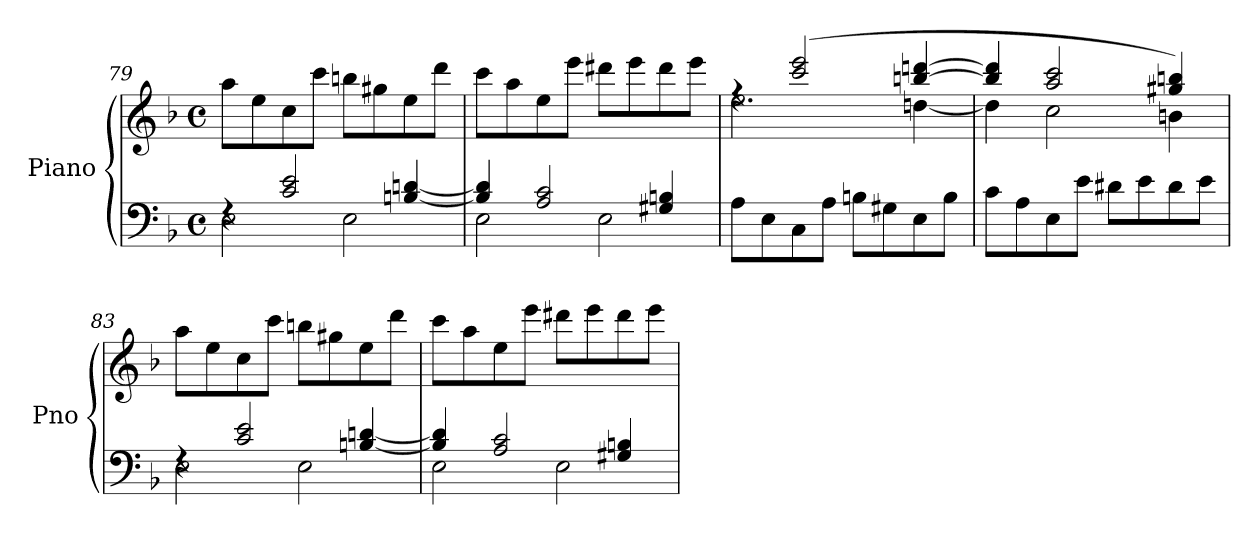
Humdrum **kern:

**kern	**kern
*part1	*part1
*staff2	*staff1
*I"Piano	*
*I'Pno	*
*clefF4	*clefG2
*k[b-]	*k[b-]
*M4/4	*M4/4
*met(c)	*met(c)
=79	=79
*^	*
*	*^	*
1ryy	4rF	2E\	8aa\L
.	.	.	8ee\
.	2c/ 2e/	.	8cc\
.	.	.	8ccc\J
.	.	2E\	8bbn\L
.	.	.	8gg#X\
.	[4Bn/ [4dn/	.	8ee\
.	.	.	8ddd\J
=80	=80	=80	=80
1ryy	4B/] 4d/]	2E\	8ccc\L
.	.	.	8aa\
.	2A/ 2c/	.	8ee\
.	.	.	8eee\J
.	.	2E\	8ddd#X\L
.	.	.	8eee\
.	4G#X/ 4Bn/	.	8ddd#\
.	.	.	8eee\J
*v	*v	*v	*
=81	=81
*	*^
8A\L	4rff	2.ee\
8E\	.	.
8C\	(>2ccc/ 2eee/	.
8A\J	.	.
8Bn\L	.	.
8G#X\	.	.
8E\	[4bbn/ [4dddn/	[4ddn\
8B\J	.	.
!!LO:LB:g=z	!!
=82	=82	=82
8c\L	4bb/] 4ddd/]	4ddn\]
8A\	.	.
8E\	2aa/ 2ccc/	2cc\
8e\J	.	.
8d#X\L	.	.
8e\	.	.
8d#\	4gg#X/ 4bbn/)	4bn\
8e\J	.	.
*	*v	*v
=83	=83
*^	*
*	*^	*
1ryy	4rF	2E\	8aa\L
.	.	.	8ee\
.	2c/ 2e/	.	8cc\
.	.	.	8ccc\J
.	.	2E\	8bbn\L
.	.	.	8gg#X\
.	[4Bn/ [4dn/	.	8ee\
.	.	.	8ddd\J
=84	=84	=84	=84
1ryy	4B/] 4d/]	2E\	8ccc\L
.	.	.	8aa\
.	2A/ 2c/	.	8ee\
.	.	.	8eee\J
.	.	2E\	8ddd#X\L
.	.	.	8eee\
.	4G#X/ 4Bn/	.	8ddd#\
.	.	.	8eee\J
*v	*v	*v	*
=	=
*-	*-
